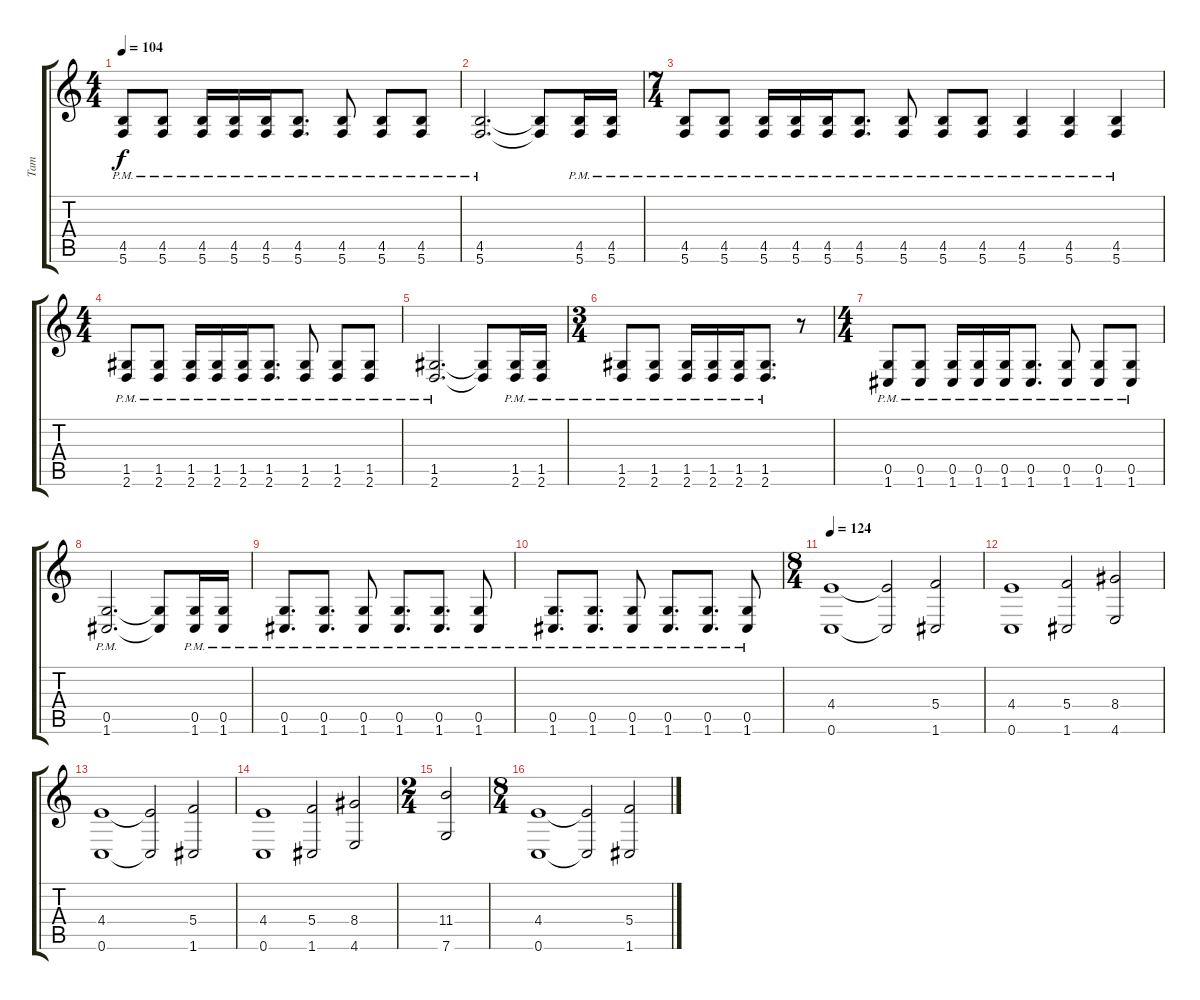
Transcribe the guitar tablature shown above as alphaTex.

\track ("Tam" "Tam") {instrument overdrivenguitar}
\staff {score tabs}
\tuning (D4 A3 F3 C3 G2 C2) {hide}
\ts (4 4)
\tempo 104
\clef g2
\ks c
(4.5{pm} 5.6{pm}).8{dy f} (4.5{pm} 5.6{pm}).8 (4.5{pm} 5.6{pm}).16 (4.5{pm} 5.6{pm}).16 (4.5{pm} 5.6{pm}).16 (4.5{pm} 5.6{pm}).8{d} (4.5{pm} 5.6{pm}).8 (4.5{pm} 5.6{pm}).8 (4.5{pm} 5.6{pm}).8 |
(4.5{pm} 5.6{pm}).2{d} (4.5{t} 5.6{t}).8 (4.5{pm} 5.6{pm}).16 (4.5{pm} 5.6{pm}).16 |
\ts (7 4)
(4.5{pm} 5.6{pm}).8 (4.5{pm} 5.6{pm}).8 (4.5{pm} 5.6{pm}).16 (4.5{pm} 5.6{pm}).16 (4.5{pm} 5.6{pm}).16 (4.5{pm} 5.6{pm}).8{d} (4.5{pm} 5.6{pm}).8 (4.5{pm} 5.6{pm}).8 (4.5{pm} 5.6{pm}).8 (4.5{pm} 5.6{pm}).4 (4.5{pm} 5.6{pm}).4 (4.5{pm} 5.6{pm}).4 |
\ts (4 4)
(1.5{pm} 2.6{pm}).8 (1.5{pm} 2.6{pm}).8 (1.5{pm} 2.6{pm}).16 (1.5{pm} 2.6{pm}).16 (1.5{pm} 2.6{pm}).16 (1.5{pm} 2.6{pm}).8{d} (1.5{pm} 2.6{pm}).8 (1.5{pm} 2.6{pm}).8 (1.5{pm} 2.6{pm}).8 |
(1.5{pm} 2.6{pm}).2{d} (1.5{t} 2.6{t}).8 (1.5{pm} 2.6{pm}).16 (1.5{pm} 2.6{pm}).16 |
\ts (3 4)
(1.5{pm} 2.6{pm}).8 (1.5{pm} 2.6{pm}).8 (1.5{pm} 2.6{pm}).16 (1.5{pm} 2.6{pm}).16 (1.5{pm} 2.6{pm}).16 (1.5{pm} 2.6{pm}).8{d} r.8 |
\ts (4 4)
(0.5{pm} 1.6{pm}).8 (0.5{pm} 1.6{pm}).8 (0.5{pm} 1.6{pm}).16 (0.5{pm} 1.6{pm}).16 (0.5{pm} 1.6{pm}).16 (0.5{pm} 1.6{pm}).8{d} (0.5{pm} 1.6{pm}).8 (0.5{pm} 1.6{pm}).8 (0.5{pm} 1.6{pm}).8 |
(0.5{pm} 1.6{pm}).2{d} (0.5{t} 1.6{t}).8 (0.5{pm} 1.6{pm}).16 (0.5{pm} 1.6{pm}).16 |
(0.5{pm} 1.6{pm}).8{d} (0.5{pm} 1.6{pm}).8{d} (0.5{pm} 1.6{pm}).8 (0.5{pm} 1.6{pm}).8{d} (0.5{pm} 1.6{pm}).8{d} (0.5{pm} 1.6{pm}).8 |
(0.5{pm} 1.6{pm}).8{d} (0.5{pm} 1.6{pm}).8{d} (0.5{pm} 1.6{pm}).8 (0.5{pm} 1.6{pm}).8{d} (0.5{pm} 1.6{pm}).8{d} (0.5{pm} 1.6{pm}).8 |
\ts (8 4)
\tempo 124
(4.4 0.6).1 (4.4{t} 0.6{t}).2 (5.4 1.6).2 |
(4.4 0.6).1 (5.4 1.6).2 (8.4 4.6).2 |
(4.4 0.6).1 (4.4{t} 0.6{t}).2 (5.4 1.6).2 |
(4.4 0.6).1 (5.4 1.6).2 (8.4 4.6).2 |
\ts (2 4)
(11.4 7.6).2 |
\ts (8 4)
(4.4 0.6).1 (4.4{t} 0.6{t}).2 (5.4 1.6).2
